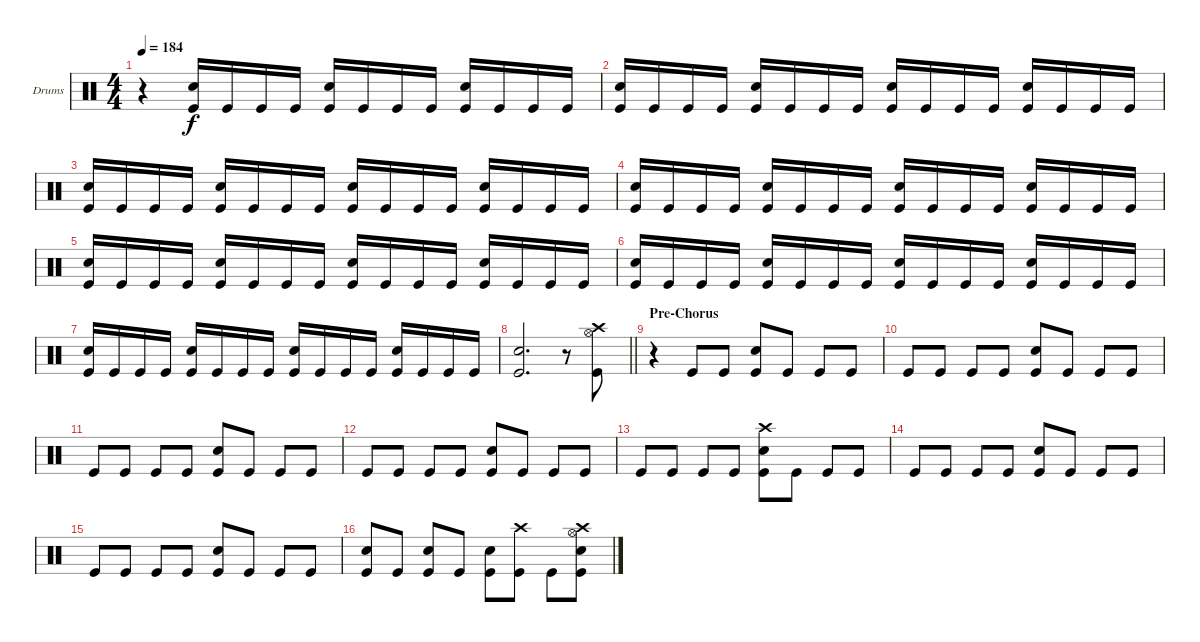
\bracketExtendMode groupsimilarinstruments
\firstSystemTrackNameOrientation horizontal
\otherSystemsTrackNameOrientation horizontal
\track ("Drumkit" "Drums") {instrument percussion}
\staff {score}
\articulation defaults
\ts (4 4)
\tempo 184
\clef neutral
\ks c
r.4{dy f} ("Kick (hit)" "Snare (hit) 2").16 "Kick (hit)".16 "Kick (hit)".16 "Kick (hit)".16 ("Kick (hit)" "Snare (hit) 2").16 "Kick (hit)".16 "Kick (hit)".16 "Kick (hit)".16 ("Kick (hit)" "Snare (hit) 2").16 "Kick (hit)".16 "Kick (hit)".16 "Kick (hit)".16 |
("Kick (hit)" "Snare (hit) 2").16 "Kick (hit)".16 "Kick (hit)".16 "Kick (hit)".16 ("Kick (hit)" "Snare (hit) 2").16 "Kick (hit)".16 "Kick (hit)".16 "Kick (hit)".16 ("Kick (hit)" "Snare (hit) 2").16 "Kick (hit)".16 "Kick (hit)".16 "Kick (hit)".16 ("Kick (hit)" "Snare (hit) 2").16 "Kick (hit)".16 "Kick (hit)".16 "Kick (hit)".16 |
("Kick (hit)" "Snare (hit) 2").16 "Kick (hit)".16 "Kick (hit)".16 "Kick (hit)".16 ("Kick (hit)" "Snare (hit) 2").16 "Kick (hit)".16 "Kick (hit)".16 "Kick (hit)".16 ("Kick (hit)" "Snare (hit) 2").16 "Kick (hit)".16 "Kick (hit)".16 "Kick (hit)".16 ("Kick (hit)" "Snare (hit) 2").16 "Kick (hit)".16 "Kick (hit)".16 "Kick (hit)".16 |
("Kick (hit)" "Snare (hit) 2").16 "Kick (hit)".16 "Kick (hit)".16 "Kick (hit)".16 ("Kick (hit)" "Snare (hit) 2").16 "Kick (hit)".16 "Kick (hit)".16 "Kick (hit)".16 ("Kick (hit)" "Snare (hit) 2").16 "Kick (hit)".16 "Kick (hit)".16 "Kick (hit)".16 ("Kick (hit)" "Snare (hit) 2").16 "Kick (hit)".16 "Kick (hit)".16 "Kick (hit)".16 |
("Kick (hit)" "Snare (hit) 2").16 "Kick (hit)".16 "Kick (hit)".16 "Kick (hit)".16 ("Kick (hit)" "Snare (hit) 2").16 "Kick (hit)".16 "Kick (hit)".16 "Kick (hit)".16 ("Kick (hit)" "Snare (hit) 2").16 "Kick (hit)".16 "Kick (hit)".16 "Kick (hit)".16 ("Kick (hit)" "Snare (hit) 2").16 "Kick (hit)".16 "Kick (hit)".16 "Kick (hit)".16 |
("Kick (hit)" "Snare (hit) 2").16 "Kick (hit)".16 "Kick (hit)".16 "Kick (hit)".16 ("Kick (hit)" "Snare (hit) 2").16 "Kick (hit)".16 "Kick (hit)".16 "Kick (hit)".16 ("Kick (hit)" "Snare (hit) 2").16 "Kick (hit)".16 "Kick (hit)".16 "Kick (hit)".16 ("Kick (hit)" "Snare (hit) 2").16 "Kick (hit)".16 "Kick (hit)".16 "Kick (hit)".16 |
("Kick (hit)" "Snare (hit) 2").16 "Kick (hit)".16 "Kick (hit)".16 "Kick (hit)".16 ("Kick (hit)" "Snare (hit) 2").16 "Kick (hit)".16 "Kick (hit)".16 "Kick (hit)".16 ("Kick (hit)" "Snare (hit) 2").16 "Kick (hit)".16 "Kick (hit)".16 "Kick (hit)".16 ("Kick (hit)" "Snare (hit) 2").16 "Kick (hit)".16 "Kick (hit)".16 "Kick (hit)".16 |
\barLineRight lightlight
("Kick (hit)" "Snare (hit) 2").2{d} r.8 ("Crash high (hit)" "Hi-Hat (open)" "Kick (hit)").8 |
\section ("" "Pre-Chorus")
r.4 "Kick (hit)".8 "Kick (hit)".8 ("Kick (hit)" "Snare (hit) 2").8 "Kick (hit)".8 "Kick (hit)".8 "Kick (hit)".8 |
"Kick (hit)".8 "Kick (hit)".8 "Kick (hit)".8 "Kick (hit)".8 ("Kick (hit)" "Snare (hit) 2").8 "Kick (hit)".8 "Kick (hit)".8 "Kick (hit)".8 |
"Kick (hit)".8 "Kick (hit)".8 "Kick (hit)".8 "Kick (hit)".8 ("Kick (hit)" "Snare (hit) 2").8 "Kick (hit)".8 "Kick (hit)".8 "Kick (hit)".8 |
"Kick (hit)".8 "Kick (hit)".8 "Kick (hit)".8 "Kick (hit)".8 ("Kick (hit)" "Snare (hit) 2").8 "Kick (hit)".8 "Kick (hit)".8 "Kick (hit)".8 |
"Kick (hit)".8 "Kick (hit)".8 "Kick (hit)".8 "Kick (hit)".8 ("Crash high (hit)" "Kick (hit)" "Snare (hit) 2").8 "Kick (hit)".8 "Kick (hit)".8 "Kick (hit)".8 |
"Kick (hit)".8 "Kick (hit)".8 "Kick (hit)".8 "Kick (hit)".8 ("Kick (hit)" "Snare (hit) 2").8 "Kick (hit)".8 "Kick (hit)".8 "Kick (hit)".8 |
"Kick (hit)".8 "Kick (hit)".8 "Kick (hit)".8 "Kick (hit)".8 ("Kick (hit)" "Snare (hit) 2").8 "Kick (hit)".8 "Kick (hit)".8 "Kick (hit)".8 |
("Kick (hit)" "Snare (hit) 2").8 "Kick (hit)".8 ("Kick (hit)" "Snare (hit) 2").8 "Kick (hit)".8 ("Kick (hit)" "Snare (hit) 2").8 ("Crash high (hit)" "Kick (hit)").8 "Kick (hit)".8 ("Crash high (hit)" "Hi-Hat (open)" "Kick (hit)" "Snare (hit) 2").8
